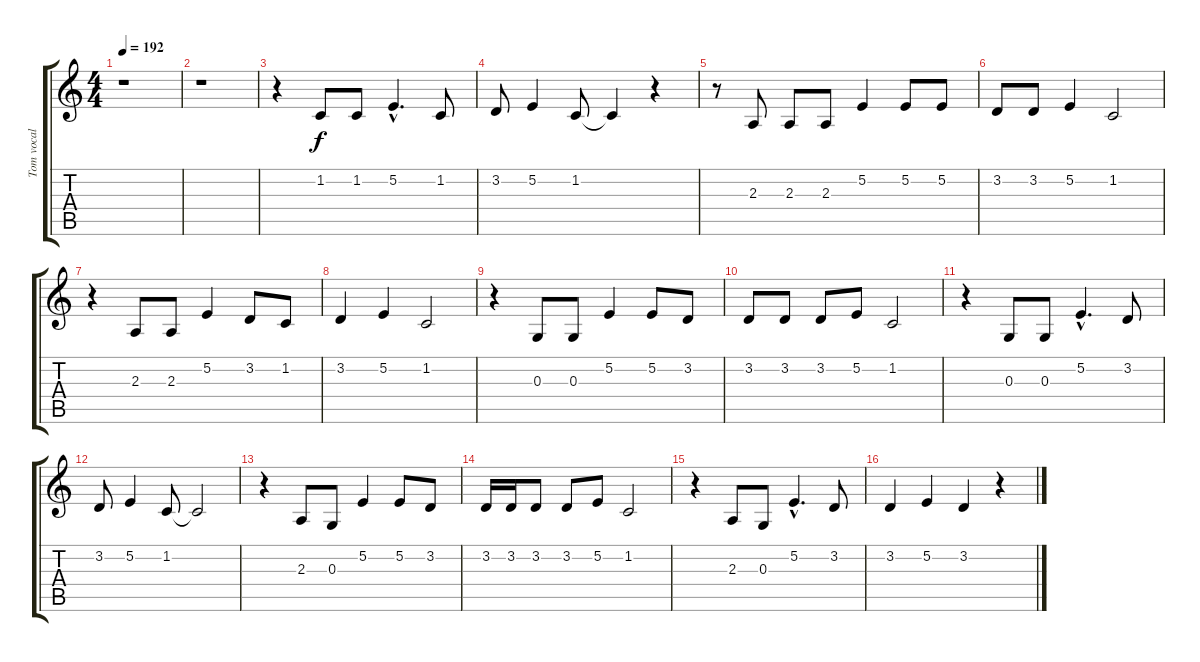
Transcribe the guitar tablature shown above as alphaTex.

\track ("Tom vocal" "Tom vocal") {instrument voiceoohs}
\staff {score tabs}
\tuning (E4 B3 G3 D3 A2 E2) {hide}
\ts (4 4)
\tempo 192
\clef g2
\ks c
r.1{dy f} |
r.1 |
r.4 1.2.8 1.2.8 5.2{hac}.4{d} 1.2.8 |
3.2.8 5.2.4 1.2.8 1.2{t}.4 r.4 |
r.8 2.3.8 2.3.8 2.3.8 5.2.4 5.2.8 5.2.8 |
3.2.8 3.2.8 5.2.4 1.2.2 |
r.4 2.3.8 2.3.8 5.2.4 3.2.8 1.2.8 |
3.2.4 5.2.4 1.2.2 |
r.4 0.3.8 0.3.8 5.2.4 5.2.8 3.2.8 |
3.2.8 3.2.8 3.2.8 5.2.8 1.2.2 |
r.4 0.3.8 0.3.8 5.2{hac}.4{d} 3.2.8 |
3.2.8 5.2.4 1.2.8 1.2{t}.2 |
r.4 2.3.8 0.3.8 5.2.4 5.2.8 3.2.8 |
3.2.16 3.2.16 3.2.8 3.2.8 5.2.8 1.2.2 |
r.4 2.3.8 0.3.8 5.2{hac}.4{d} 3.2.8 |
3.2.4 5.2.4 3.2.4 r.4
